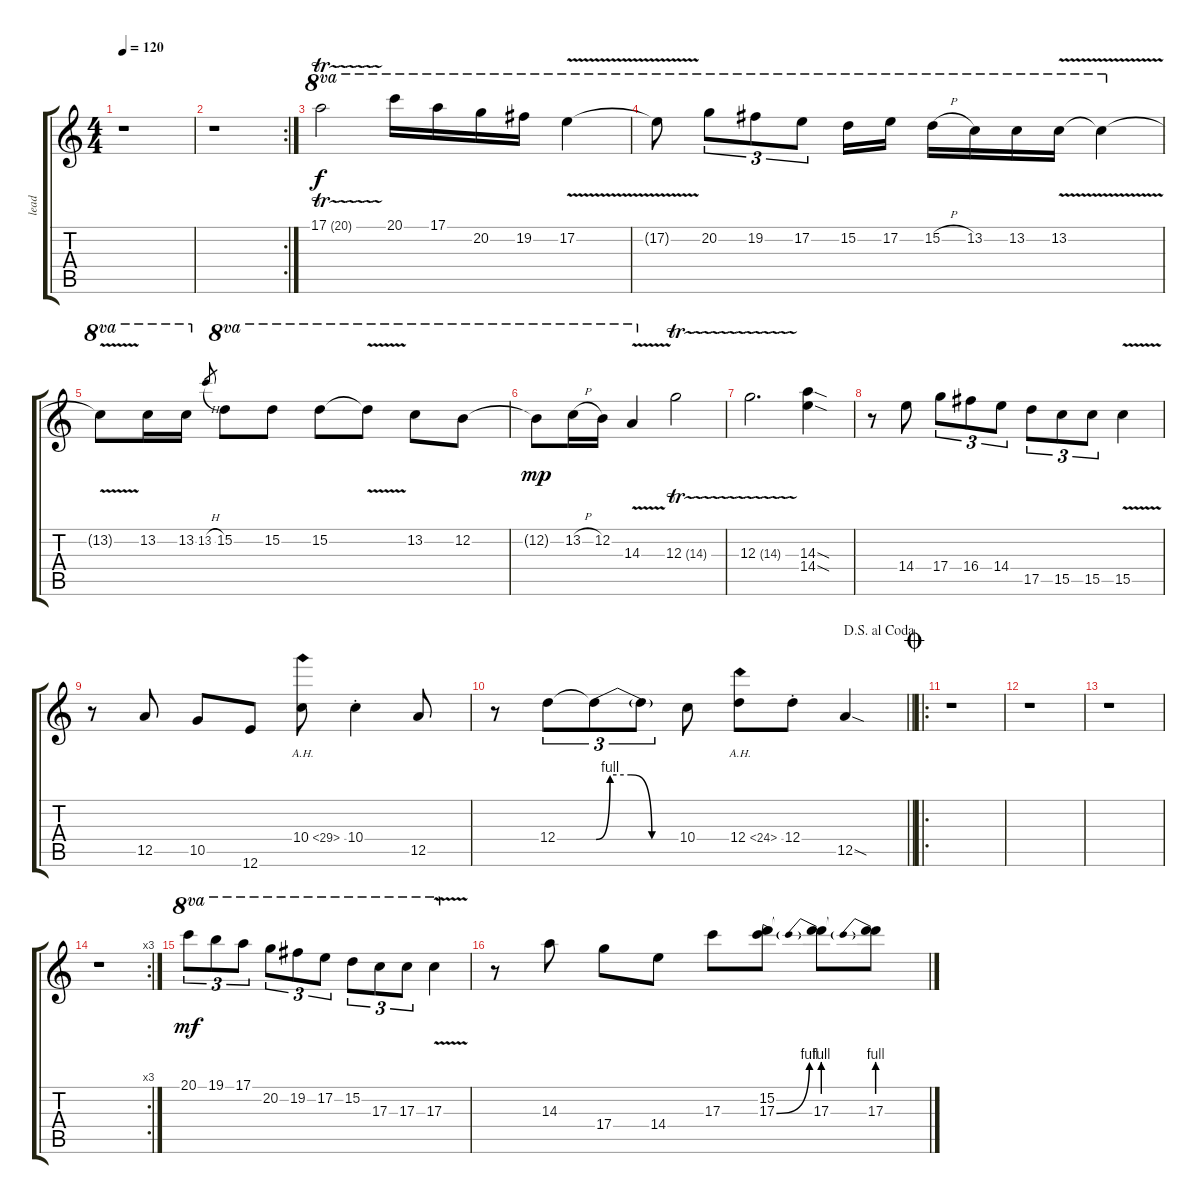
\track ("lead" "lead") {instrument overdrivenguitar}
\staff {score tabs}
\tuning (E4 B3 G3 D3 A2 E2) {hide}
\ts (4 4)
\tempo 120
\clef g2
\ks c
r.1{dy f} |
\rc 2
r.1 |
17.1{tr (20 32)}.2{ot 8va} 20.1.16{ot 8va} 17.1.16{ot 8va} 20.2.16{ot 8va} 19.2.16{ot 8va} 17.2{v}.4{ot 8va} |
17.2{v t}.8{ot 8va} 20.2.8{tu (3 2) ot 8va} 19.2.8{tu (3 2) ot 8va} 17.2.8{tu (3 2) ot 8va} 15.2.16{ot 8va} 17.2.16{ot 8va} 15.2{h}.16{ot 8va} 13.2.16{ot 8va} 13.2.16{ot 8va} 13.2{v}.16{ot 8va} 13.2{v t}.4{ot 8va} |
13.2{v t}.8{ot 8va} 13.2.16{ot 8va} 13.2.16{ot 8va} 13.2{h}.8{gr} 15.2.8{ot 8va} 15.2.8{ot 8va} 15.2.8{ot 8va} 15.2{v t}.8{ot 8va} 13.2.8{ot 8va} 12.2.8{ot 8va} |
12.2{t}.8{ot 8va dy mp} 13.2{h}.16{ot 8va} 12.2.16{ot 8va} 14.3{v}.4{ot 8va} 12.3{tr (14 32)}.2 |
12.3{tr (14 32)}.2{d} (14.3{sod} 14.4{sod}).4 |
r.8 14.4.8 17.4.8{tu (3 2)} 16.4.8{tu (3 2)} 14.4.8{tu (3 2)} 17.5.8{tu (3 2)} 15.5.8{tu (3 2)} 15.5.8{tu (3 2)} 15.5{v}.4 |
r.8 12.5.8 10.5.8 12.6.8 10.4{ah 19}.8 10.4{st}.4 12.5.8 |
\jump dalsegnoalcoda
\barLineRight lightlight
r.8 12.4.8{tu (3 2)} 12.4{be (custom 0 0 10 4 25 4 40 0 60 0) t}.8{tu (3 2)} 12.4{t}.8{tu (3 2)} 10.4.8 12.4{ah 12}.8 12.4{st}.8 12.5{sod}.4 |
\ro
\jump coda
r.1 |
r.1 |
r.1 |
\rc 3
r.1 |
20.1.8{tu (3 2) ot 8va dy mf} 19.1.8{tu (3 2) ot 8va} 17.1.8{tu (3 2) ot 8va} 20.2.8{tu (3 2) ot 8va} 19.2.8{tu (3 2) ot 8va} 17.2.8{tu (3 2) ot 8va} 15.2.8{tu (3 2) ot 8va} 17.3.8{tu (3 2) ot 8va} 17.3.8{tu (3 2) ot 8va} 17.3{v}.4{ot 8va} |
r.8 14.3.8 17.4.8 14.4.8 17.3.8 (15.2 17.3{be (bend 0 0 60 4)}).8 (15.2{t} 17.3{be (prebend 0 4 60 4)}).8 (15.2{t} 17.3{be (prebend 0 4 60 4)}).8
